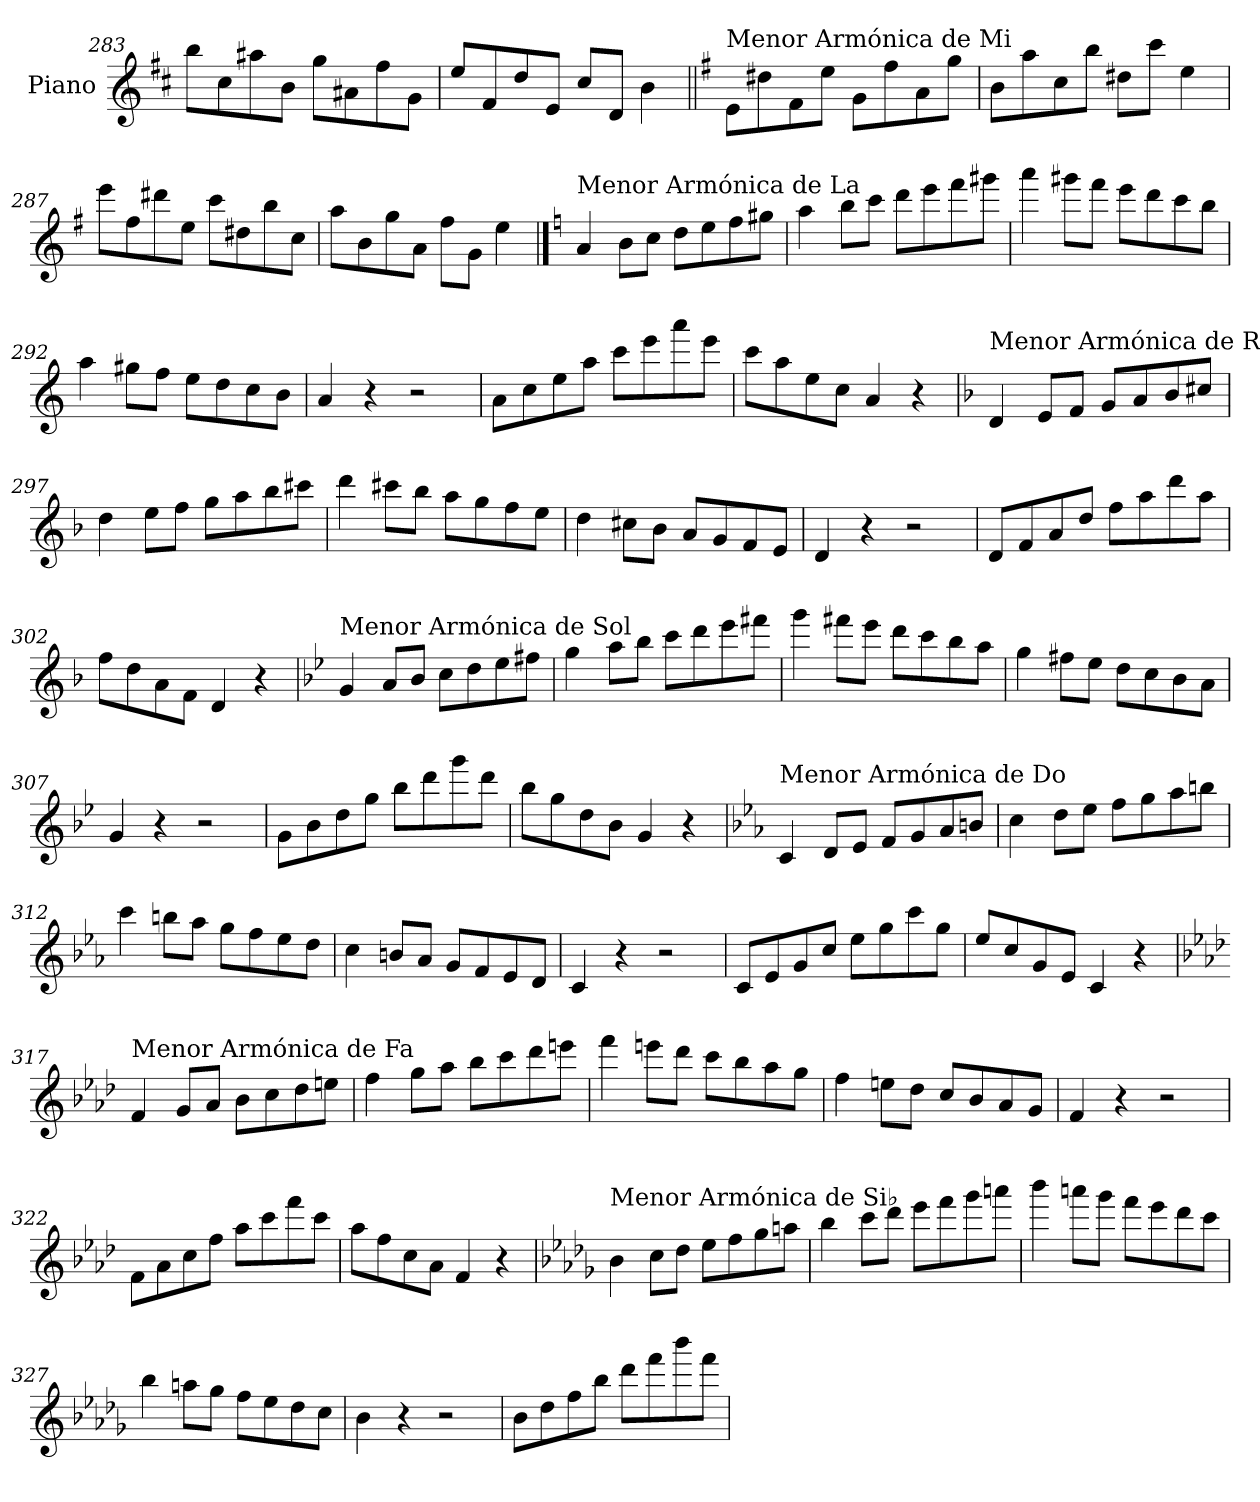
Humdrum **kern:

**kern
*part1
*staff1
*I"Piano
*I'Pno.
*clefG2
*k[f#c#]
=283
8bb\L
8cc#\
8aa#X\
8b\J
8gg\L
8a#X\
8ff#\
8g\J
=284
8ee/L
8f#/
8dd/
8e/J
8cc#/L
8d/J
4b\
!!LO:LB:g=z
=285||
*k[f#]
!LO:TX:a:t=Menor Armónica de Mi
8e\L
8dd#X\
8f#\
8ee\J
8g\L
8ff#\
8a\
8gg\J
=286
8b\L
8aa\
8cc\
8bb\J
8dd#X\L
8ccc\J
4ee\
=287
8eee\L
8ff#\
8ddd#X\
8ee\J
8ccc\L
8dd#X\
8bb\
8cc\J
=288
8aa\L
8b\
8gg\
8a\J
8ff#\L
8g\J
4ee\
!!LO:PB:g=z
==289
*k[]
!LO:TX:a:t=Menor Armónica de La
4a/
8b\L
8cc\J
8dd\L
8ee\
8ff\
8gg#X\J
=290
4aa\
8bb\L
8ccc\J
8ddd\L
8eee\
8fff\
8ggg#X\J
=291
4aaa\
8ggg#X\L
8fff\J
8eee\L
8ddd\
8ccc\
8bb\J
=292
4aa\
8gg#X\L
8ff\J
8ee\L
8dd\
8cc\
8b\J
=293
4a/
4r
2r
=294
8a\L
8cc\
8ee\
8aa\J
8ccc\L
8eee\
8aaa\
8eee\J
=295
8ccc\L
8aa\
8ee\
8cc\J
4a/
4r
!!LO:LB:g=z
=296
*k[b-]
!LO:TX:a:t=Menor Armónica de Re
4d/
8e/L
8f/J
8g/L
8a/
8b-/
8cc#X/J
=297
4dd\
8ee\L
8ff\J
8gg\L
8aa\
8bb-\
8ccc#X\J
=298
4ddd\
8ccc#X\L
8bb-\J
8aa\L
8gg\
8ff\
8ee\J
=299
4dd\
8cc#X\L
8b-\J
8a/L
8g/
8f/
8e/J
=300
4d/
4r
2r
=301
8d/L
8f/
8a/
8dd/J
8ff\L
8aa\
8ddd\
8aa\J
=302
8ff\L
8dd\
8a\
8f\J
4d/
4r
!!LO:LB:g=z
=303
*k[b-e-]
!LO:TX:a:t=Menor Armónica de Sol
4g/
8a/L
8b-/J
8cc\L
8dd\
8ee-\
8ff#X\J
=304
4gg\
8aa\L
8bb-\J
8ccc\L
8ddd\
8eee-\
8fff#X\J
=305
4ggg\
8fff#X\L
8eee-\J
8ddd\L
8ccc\
8bb-\
8aa\J
=306
4gg\
8ff#X\L
8ee-\J
8dd\L
8cc\
8b-\
8a\J
=307
4g/
4r
2r
=308
8g\L
8b-\
8dd\
8gg\J
8bb-\L
8ddd\
8ggg\
8ddd\J
=309
8bb-\L
8gg\
8dd\
8b-\J
4g/
4r
!!LO:LB:g=z
=310
*k[b-e-a-]
!LO:TX:a:t=Menor Armónica de Do
4c/
8d/L
8e-/J
8f/L
8g/
8a-/
8bn/J
=311
4cc\
8dd\L
8ee-\J
8ff\L
8gg\
8aa-\
8bbn\J
=312
4ccc\
8bbn\L
8aa-\J
8gg\L
8ff\
8ee-\
8dd\J
=313
4cc\
8bn/L
8a-/J
8g/L
8f/
8e-/
8d/J
=314
4c/
4r
2r
=315
8c/L
8e-/
8g/
8cc/J
8ee-\L
8gg\
8ccc\
8gg\J
=316
8ee-/L
8cc/
8g/
8e-/J
4c/
4r
!!LO:LB:g=z
=317
*k[b-e-a-d-]
!LO:TX:a:t=Menor Armónica de Fa
4f/
8g/L
8a-/J
8b-\L
8cc\
8dd-\
8een\J
=318
4ff\
8gg\L
8aa-\J
8bb-\L
8ccc\
8ddd-\
8eeen\J
=319
4fff\
8eeen\L
8ddd-\J
8ccc\L
8bb-\
8aa-\
8gg\J
=320
4ff\
8een\L
8dd-\J
8cc/L
8b-/
8a-/
8g/J
=321
4f/
4r
2r
=322
8f\L
8a-\
8cc\
8ff\J
8aa-\L
8ccc\
8fff\
8ccc\J
=323
8aa-\L
8ff\
8cc\
8a-\J
4f/
4r
!!LO:LB:g=z
=324
*k[b-e-a-d-g-]
!LO:TX:a:t=Menor Armónica de Si♭
4b-\
8cc\L
8dd-\J
8ee-\L
8ff\
8gg-\
8aan\J
=325
4bb-\
8ccc\L
8ddd-\J
8eee-\L
8fff\
8ggg-\
8aaan\J
=326
4bbb-\
8aaan\L
8ggg-\J
8fff\L
8eee-\
8ddd-\
8ccc\J
=327
4bb-\
8aan\L
8gg-\J
8ff\L
8ee-\
8dd-\
8cc\J
=328
4b-\
4r
2r
=329
8b-\L
8dd-\
8ff\
8bb-\J
8ddd-\L
8fff\
8bbb-\
8fff\J
=
*-
